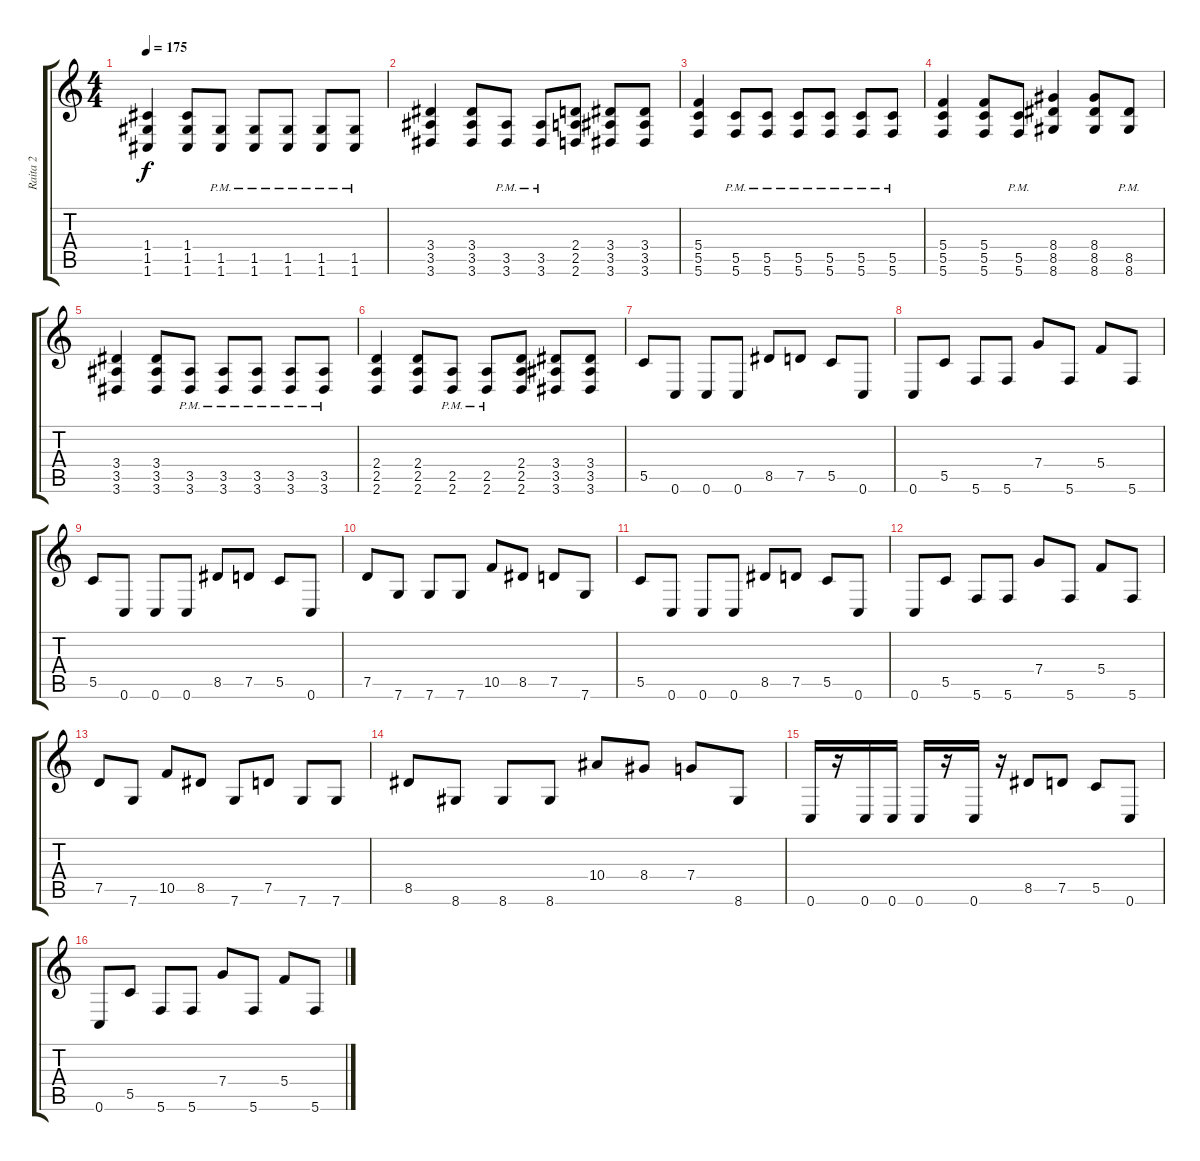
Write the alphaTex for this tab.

\track ("Raita 2" "Raita 2") {instrument distortionguitar}
\staff {score tabs}
\tuning (E4 C4 G3 C3 G2 C2) {hide}
\ts (4 4)
\tempo 175
\clef g2
\ks c
(1.4 1.5 1.6).4{dy f} (1.4 1.5 1.6).8 (1.5{pm} 1.6{pm}).8 (1.5{pm} 1.6{pm}).8 (1.5{pm} 1.6{pm}).8 (1.5{pm} 1.6{pm}).8 (1.5{pm} 1.6{pm}).8 |
(3.4 3.5 3.6).4 (3.4 3.5 3.6).8 (3.5{pm} 3.6{pm}).8 (3.5{pm} 3.6{pm}).8 (2.4 2.5 2.6).8 (3.4 3.5 3.6).8 (3.4 3.5 3.6).8 |
(5.4 5.5 5.6).4 (5.5{pm} 5.6{pm}).8 (5.5{pm} 5.6{pm}).8 (5.5{pm} 5.6{pm}).8 (5.5{pm} 5.6{pm}).8 (5.5{pm} 5.6{pm}).8 (5.5{pm} 5.6{pm}).8 |
(5.4 5.5 5.6).4 (5.4 5.5 5.6).8 (5.5{pm} 5.6{pm}).8 (8.4 8.5 8.6).4 (8.4 8.5 8.6).8 (8.5{pm} 8.6{pm}).8 |
(3.4 3.5 3.6).4 (3.4 3.5 3.6).8 (3.5{pm} 3.6{pm}).8 (3.5{pm} 3.6{pm}).8 (3.5{pm} 3.6{pm}).8 (3.5{pm} 3.6{pm}).8 (3.5{pm} 3.6{pm}).8 |
(2.4 2.5 2.6).4 (2.4 2.5 2.6).8 (2.5{pm} 2.6{pm}).8 (2.5{pm} 2.6{pm}).8 (2.4 2.5 2.6).8 (3.4 3.5 3.6).8 (3.4 3.5 3.6).8 |
5.5.8 0.6.8 0.6.8 0.6.8 8.5.8 7.5.8 5.5.8 0.6.8 |
0.6.8 5.5.8 5.6.8 5.6.8 7.4.8 5.6.8 5.4.8 5.6.8 |
5.5.8 0.6.8 0.6.8 0.6.8 8.5.8 7.5.8 5.5.8 0.6.8 |
7.5.8 7.6.8 7.6.8 7.6.8 10.5.8 8.5.8 7.5.8 7.6.8 |
5.5.8 0.6.8 0.6.8 0.6.8 8.5.8 7.5.8 5.5.8 0.6.8 |
0.6.8 5.5.8 5.6.8 5.6.8 7.4.8 5.6.8 5.4.8 5.6.8 |
7.5.8 7.6.8 10.5.8 8.5.8 7.6.8 7.5.8 7.6.8 7.6.8 |
8.5.8 8.6.8 8.6.8 8.6.8 10.4.8 8.4.8 7.4.8 8.6.8 |
0.6.16 r.16 0.6.16 0.6.16 0.6.16 r.16 0.6.16 r.16 8.5.8 7.5.8 5.5.8 0.6.8 |
0.6.8 5.5.8 5.6.8 5.6.8 7.4.8 5.6.8 5.4.8 5.6.8
